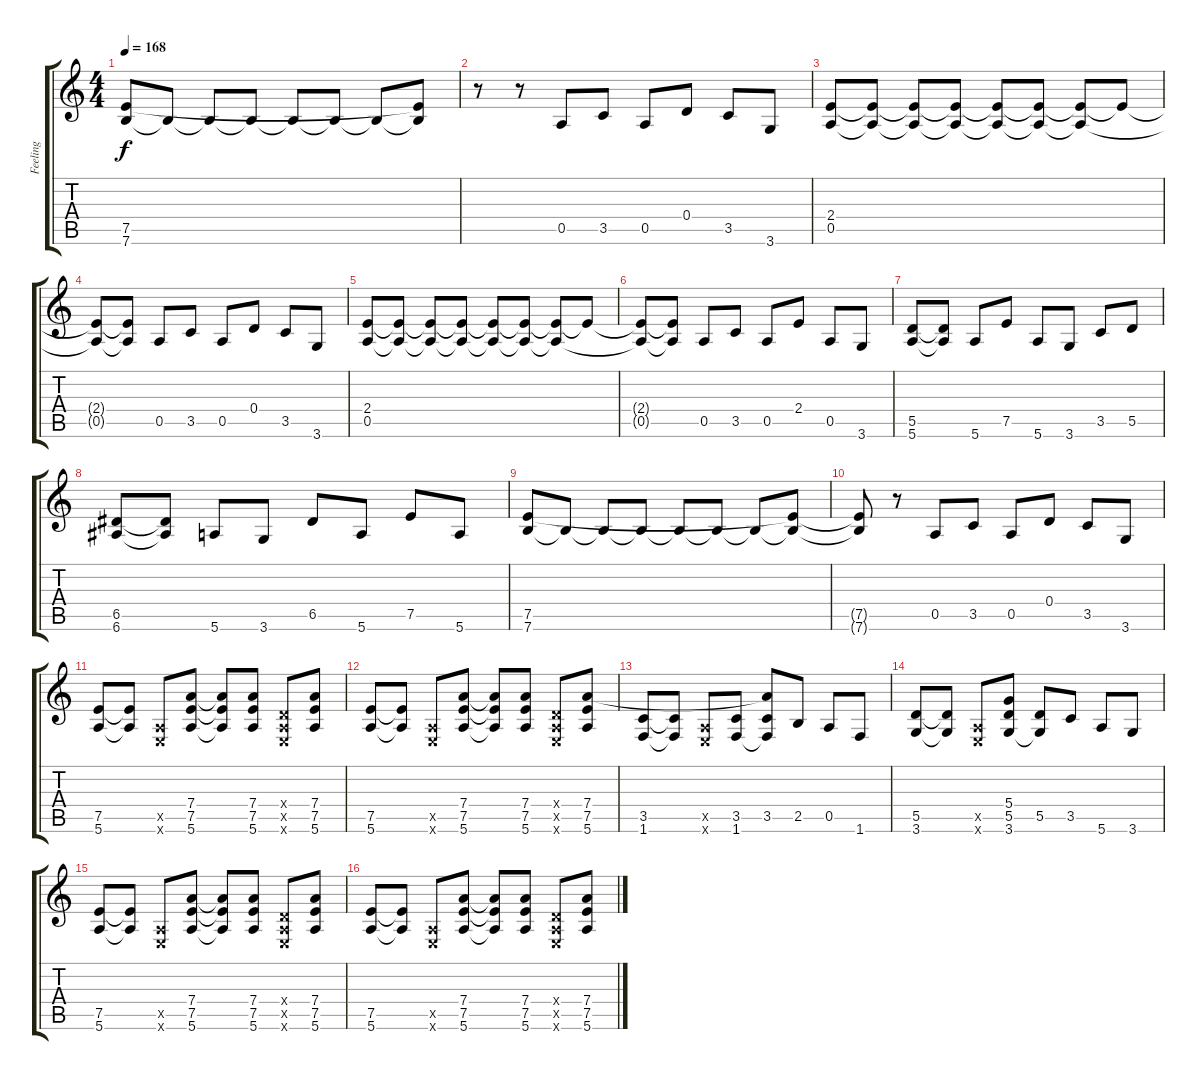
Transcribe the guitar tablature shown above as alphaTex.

\track ("Feeling" "Feeling") {instrument distortionguitar}
\staff {score tabs}
\tuning (E4 B3 G3 D3 A2 E2) {hide}
\ts (4 4)
\tempo 168
\clef g2
\ks c
(7.5 7.6).8{dy f} 7.6{t}.8 7.6{t}.8 7.6{t}.8 7.6{t}.8 7.6{t}.8 7.6{t}.8 (7.5{t} 7.6{t}).8 |
r.8 r.8 0.5.8 3.5.8 0.5.8 0.4.8 3.5.8 3.6.8 |
(2.4 0.5).8 (2.4{t} 0.5{t}).8 (2.4{t} 0.5{t}).8 (2.4{t} 0.5{t}).8 (2.4{t} 0.5{t}).8 (2.4{t} 0.5{t}).8 (2.4{t} 0.5{t}).8 2.4{t}.8 |
(2.4{t} 0.5{t}).8 (2.4{t} 0.5{t}).8 0.5.8 3.5.8 0.5.8 0.4.8 3.5.8 3.6.8 |
(2.4 0.5).8 (2.4{t} 0.5{t}).8 (2.4{t} 0.5{t}).8 (2.4{t} 0.5{t}).8 (2.4{t} 0.5{t}).8 (2.4{t} 0.5{t}).8 (2.4{t} 0.5{t}).8 2.4{t}.8 |
(2.4{t} 0.5{t}).8 (2.4{t} 0.5{t}).8 0.5.8 3.5.8 0.5.8 2.4.8 0.5.8 3.6.8 |
(5.5 5.6).8 (5.5{t} 5.6{t}).8 5.6.8 7.5.8 5.6.8 3.6.8 3.5.8 5.5.8 |
(6.5 6.6).8 (6.5{t} 6.6{t}).8 5.6.8 3.6.8 6.5.8 5.6.8 7.5.8 5.6.8 |
(7.5 7.6).8 7.6{t}.8 7.6{t}.8 7.6{t}.8 7.6{t}.8 7.6{t}.8 7.6{t}.8 (7.5{t} 7.6{t}).8 |
(7.5{t} 7.6{t}).8 r.8 0.5.8 3.5.8 0.5.8 0.4.8 3.5.8 3.6.8 |
(7.5 5.6).8 (7.5{t} 5.6{t}).8 (0.5{x} 0.6{x}).8 (7.4 7.5 5.6).8 (7.4{t} 7.5{t} 5.6{t}).8 (7.4 7.5 5.6).8 (0.4{x} 0.5{x} 0.6{x}).8 (7.4 7.5 5.6).8 |
(7.5 5.6).8 (7.5{t} 5.6{t}).8 (0.5{x} 0.6{x}).8 (7.4 7.5 5.6).8 (7.4{t} 7.5{t} 5.6{t}).8 (7.4 7.5 5.6).8 (0.4{x} 0.5{x} 0.6{x}).8 (7.4 7.5 5.6).8 |
(3.5 1.6).8 (3.5{t} 1.6{t}).8 (0.5{x} 0.6{x}).8 (3.5 1.6).8 (7.4{t} 3.5 1.6{t}).8 2.5.8 0.5.8 1.6.8 |
(5.5 3.6).8 (5.5{t} 3.6{t}).8 (0.5{x} 0.6{x}).8 (5.4 5.5 3.6).8 (5.5 3.6{t}).8 3.5.8 5.6.8 3.6.8 |
(7.5 5.6).8 (7.5{t} 5.6{t}).8 (0.5{x} 0.6{x}).8 (7.4 7.5 5.6).8 (7.4{t} 7.5{t} 5.6{t}).8 (7.4 7.5 5.6).8 (0.4{x} 0.5{x} 0.6{x}).8 (7.4 7.5 5.6).8 |
(7.5 5.6).8 (7.5{t} 5.6{t}).8 (0.5{x} 0.6{x}).8 (7.4 7.5 5.6).8 (7.4{t} 7.5{t} 5.6{t}).8 (7.4 7.5 5.6).8 (0.4{x} 0.5{x} 0.6{x}).8 (7.4 7.5 5.6).8
